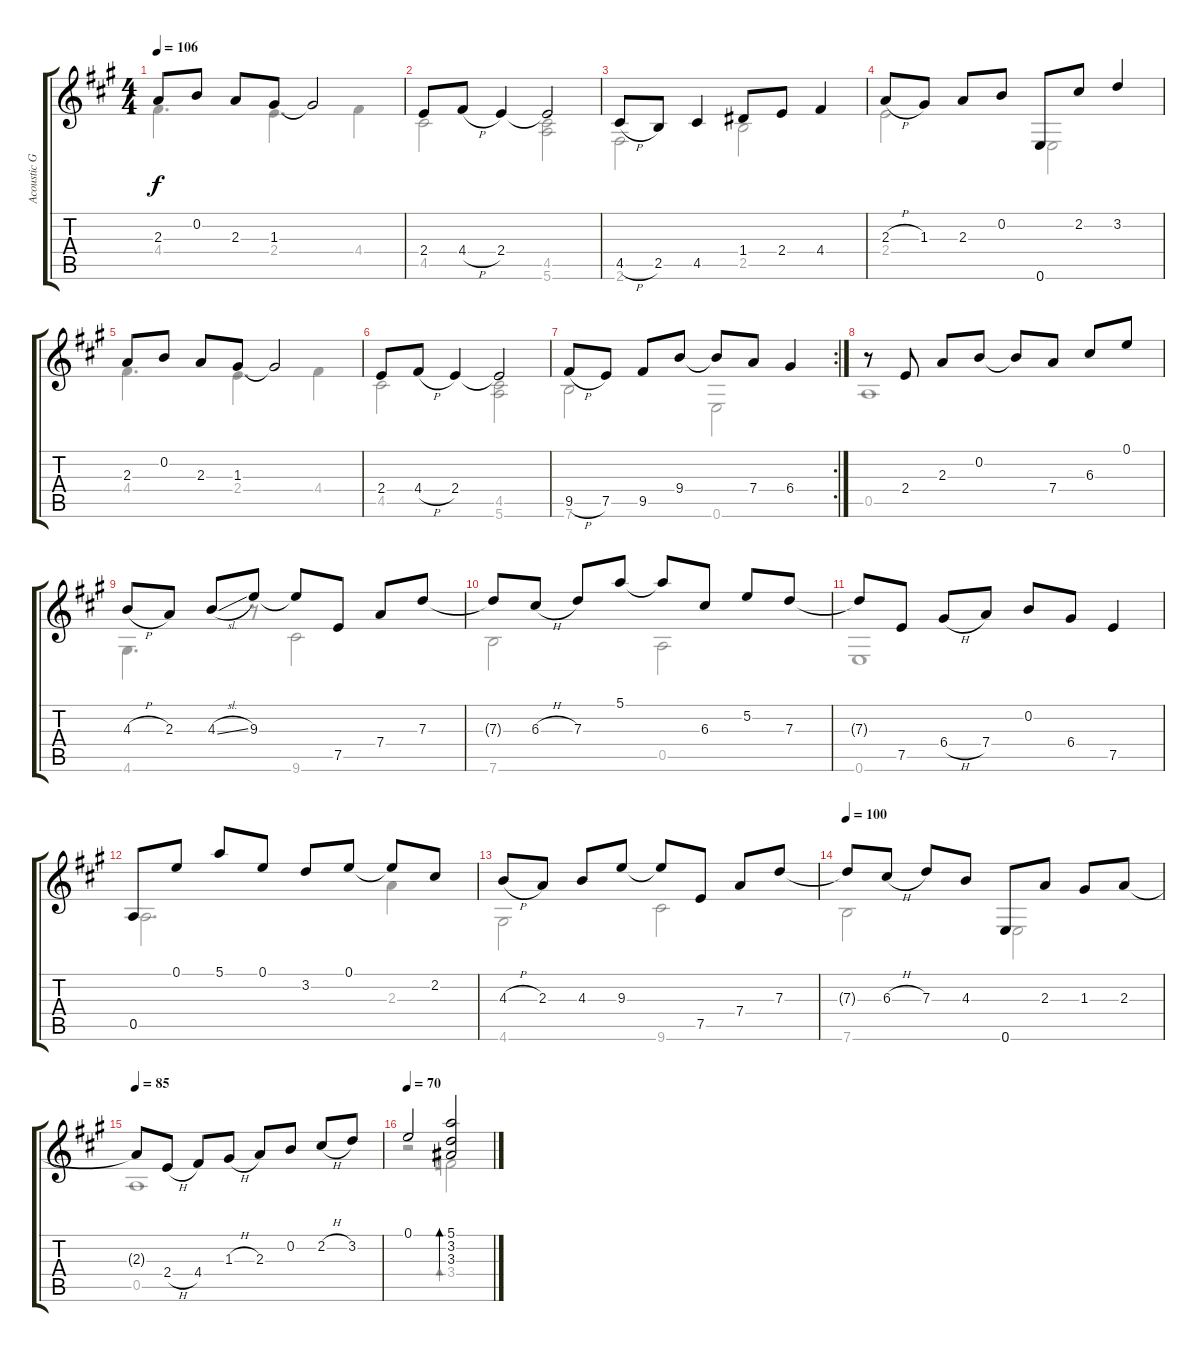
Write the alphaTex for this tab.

\track ("Acoustic Guitar" "Acoustic G") {instrument acousticguitarnylon}
\staff {score tabs}
\tuning (E4 B3 G3 D3 A2 E2) {hide}
\voice
\ts (4 4)
\tempo 106
\clef g2
\ks a
2.3.8{dy f} 0.2.8 2.3.8 1.3.8 1.3{t}.2 |
2.4.8 4.4{h}.8 2.4.4 2.4{t}.2 |
4.5{h}.8 2.5.8 4.5.4 1.4.8 2.4.8 4.4.4 |
2.3{h}.8 1.3.8 2.3.8 0.2.8 0.6.8 2.2.8 3.2.4 |
2.3.8 0.2.8 2.3.8 1.3.8 1.3{t}.2 |
2.4.8 4.4{h}.8 2.4.4 2.4{t}.2 |
\rc 2
9.5{h}.8 7.5.8 9.5.8 9.4.8 9.4{t}.8 7.4.8 6.4.4 |
r.8 2.4.8 2.3.8 0.2.8 0.2{t}.8 7.4.8 6.3.8 0.1.8 |
4.3{h}.8 2.3.8 4.3{sl}.8 9.3.8 9.3{t}.8 7.5.8 7.4.8 7.3.8 |
7.3{t}.8 6.3{h}.8 7.3.8 5.1.8 5.1{t}.8 6.3.8 5.2.8 7.3.8 |
7.3{t}.8 7.5.8 6.4{h}.8 7.4.8 0.2.8 6.4.8 7.5.4 |
0.5.8 0.1.8 5.1.8 0.1.8 3.2.8 0.1.8 0.1{t}.8 2.2.8 |
4.3{h}.8 2.3.8 4.3.8 9.3.8 9.3{t}.8 7.5.8 7.4.8 7.3.8 |
\tempo 100
7.3{t}.8 6.3{h}.8 7.3.8 4.3.8 0.6.8 2.3.8 1.3.8 2.3.8 |
\tempo 85
2.3{t}.8 2.4{h}.8 4.4.8 1.3{h}.8 2.3.8 0.2.8 2.2{h}.8 3.2.8 |
\tempo 70
0.1.2 (5.1 3.2 3.3).2{bd 30}
\voice
\clef g2
\ottava regular
\simile none
\ks a
4.4.4{d dy f} 2.4.4{d} 4.4.4 |
4.5.2 (4.5 5.6).2 |
2.6.2 2.5.2 |
2.4.2 0.6.2 |
4.4.4{d} 2.4.4{d} 4.4.4 |
4.5.2 (4.5 5.6).2 |
7.6.2 0.6.2 |
0.5.1 |
4.6.4{d} r.8 9.6.2 |
7.6.2 0.5.2 |
0.6.1 |
0.5.2{d} 2.3.4 |
4.6.2 9.6.2 |
7.6.2 0.6.2 |
0.5.1 |
r.2 3.4.2{bd 30}
